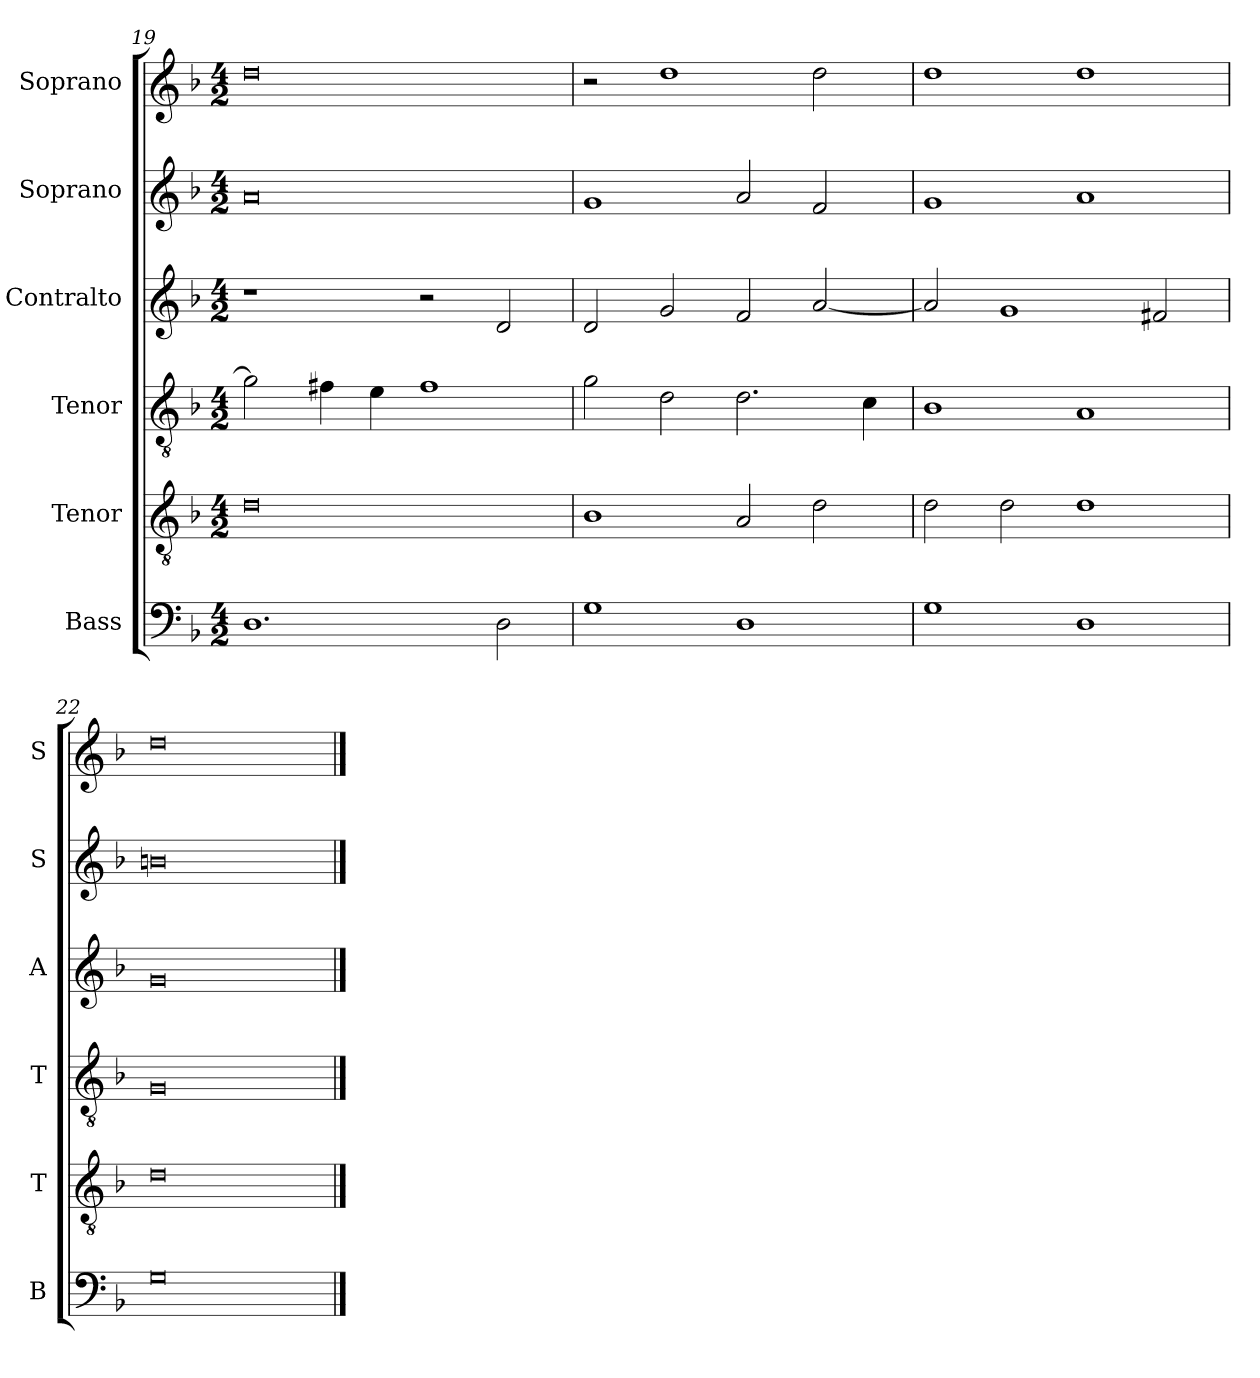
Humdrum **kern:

**kern	**kern	**kern	**kern	**kern	**kern
*part6	*part5	*part4	*part3	*part2	*part1
*staff6	*staff5	*staff4	*staff3	*staff2	*staff1
*I"Bass	*I"Tenor	*I"Tenor	*I"Contralto	*I"Soprano	*I"Soprano
*I'B	*I'T	*I'T	*I'A	*I'S	*I'S
*clefF4	*clefGv2	*clefGv2	*clefG2	*clefG2	*clefG2
*k[b-]	*k[b-]	*k[b-]	*k[b-]	*k[b-]	*k[b-]
*G:dor	*G:dor	*G:dor	*G:dor	*G:dor	*G:dor
*M4/2	*M4/2	*M4/2	*M4/2	*M4/2	*M4/2
=19	=19	=19	=19	=19	=19
1.D	0d	2g]	1r	0a	0dd
.	.	4f#X	.	.	.
.	.	4e	.	.	.
.	.	1f#	2r	.	.
2D	.	.	2d	.	.
=20	=20	=20	=20	=20	=20
1G	1B-	2g	2d	1g	2r
.	.	2d	2g	.	1dd
1D	2A	2.d	2f	2a	.
.	2d	.	[2a	2f	2dd
.	.	4c	.	.	.
=21	=21	=21	=21	=21	=21
1G	2d	1B-	2a]	1g	1dd
.	2d	.	1g	.	.
1D	1d	1A	.	1a	1dd
.	.	.	2f#X	.	.
=22	=22	=22	=22	=22	=22
0G	0d	0G	0g	0bn	0dd
==	==	==	==	==	==
*-	*-	*-	*-	*-	*-
